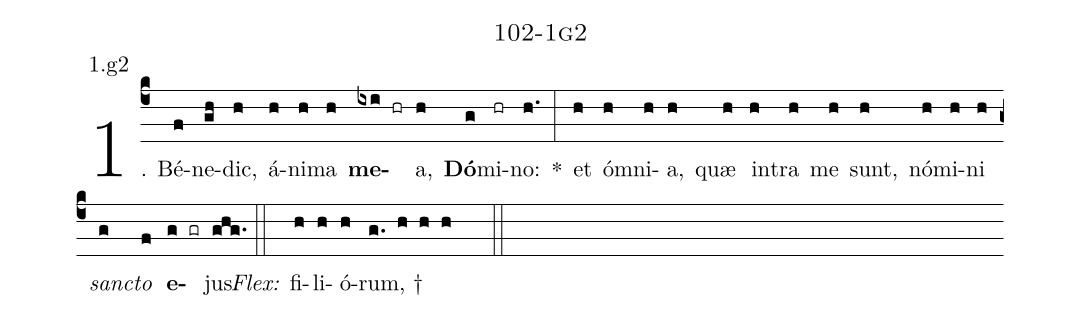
name: 102-1g2;
annotation: 1.g2;
%%
(c4)1. Bé(f)ne(gh)dic,(h) á(h)ni(h)ma(h) <b>me</b>(ixi hr)a,(h) <b>Dó</b>(g)mi(hr)no:(h.) *(:) et(h) óm(h)ni(h)a,(h) quæ(h) in(h)tra(h) me(h) sunt,(h) nó(h)mi(h)ni(h) <i>sanc</i>(g)<i>to</i>(f) <b>e</b>(g gr)jus.(ghg.) (::)
<i>Flex:</i>()  fi(h)li(h)ó(h)rum, †(g. h h h  ::)
